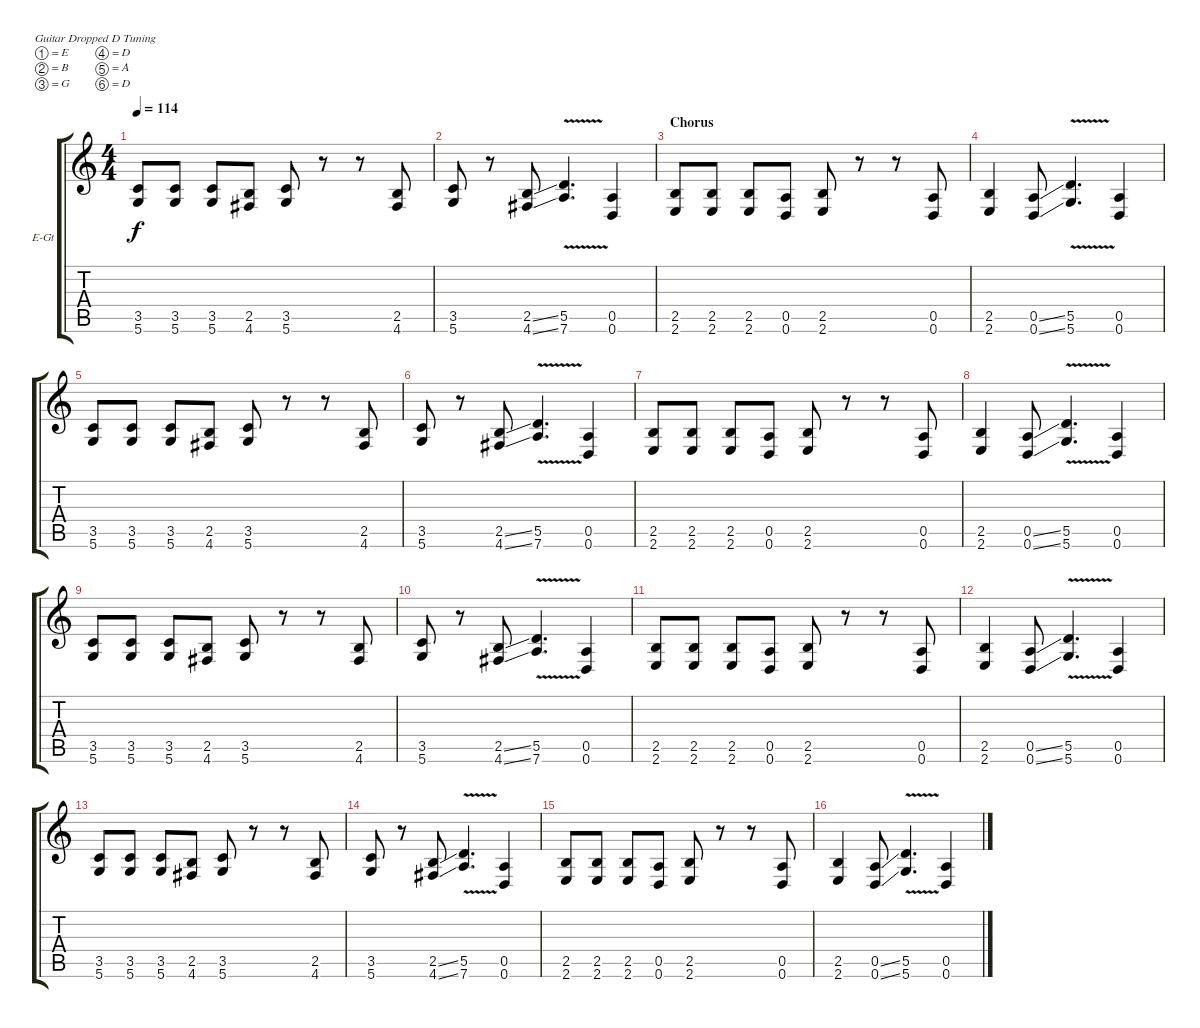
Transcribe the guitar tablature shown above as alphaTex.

\defaultSystemsLayout 4
\bracketExtendMode groupsimilarinstruments
\firstSystemTrackNameOrientation horizontal
\otherSystemsTrackNameOrientation horizontal
\track ("Electric Guitar" "E-Gt") {instrument overdrivenguitar}
\staff {score tabs}
\tuning (E4 B3 G3 D3 A2 D2)
\ts (4 4)
\tempo 114
\clef g2
\ks c
(3.5 5.6).8{dy f} (5.6 3.5).8 (5.6 3.5).8 (4.6 2.5).8 (5.6 3.5).8 r.8 r.8 (2.5 4.6).8 |
(3.5 5.6).8 r.8 (4.6{ss} 2.5{ss}).8 (5.5{v} 7.6{v}).4{d} (0.6 0.5).4 |
\section ("" "Chorus")
(2.6 2.5).8 (2.5 2.6).8 (2.5 2.6).8 (0.6 0.5).8 (2.5 2.6).8 r.8 r.8 (0.5 0.6).8 |
(2.5 2.6).4 (0.6{ss} 0.5{ss}).8 (5.5{v} 5.6{v}).4{d} (0.5 0.6).4 |
(3.5 5.6).8 (5.6 3.5).8 (5.6 3.5).8 (4.6 2.5).8 (5.6 3.5).8 r.8 r.8 (2.5 4.6).8 |
(3.5 5.6).8 r.8 (4.6{ss} 2.5{ss}).8 (5.5{v} 7.6{v}).4{d} (0.6 0.5).4 |
(2.6 2.5).8 (2.5 2.6).8 (2.5 2.6).8 (0.6 0.5).8 (2.5 2.6).8 r.8 r.8 (0.5 0.6).8 |
(2.5 2.6).4 (0.6{ss} 0.5{ss}).8 (5.5{v} 5.6{v}).4{d} (0.5 0.6).4 |
(3.5 5.6).8 (5.6 3.5).8 (5.6 3.5).8 (4.6 2.5).8 (5.6 3.5).8 r.8 r.8 (2.5 4.6).8 |
(3.5 5.6).8 r.8 (4.6{ss} 2.5{ss}).8 (5.5{v} 7.6{v}).4{d} (0.6 0.5).4 |
(2.6 2.5).8 (2.5 2.6).8 (2.5 2.6).8 (0.6 0.5).8 (2.5 2.6).8 r.8 r.8 (0.5 0.6).8 |
(2.5 2.6).4 (0.6{ss} 0.5{ss}).8 (5.5{v} 5.6{v}).4{d} (0.5 0.6).4 |
(3.5 5.6).8 (5.6 3.5).8 (5.6 3.5).8 (4.6 2.5).8 (5.6 3.5).8 r.8 r.8 (2.5 4.6).8 |
(3.5 5.6).8 r.8 (4.6{ss} 2.5{ss}).8 (5.5{v} 7.6{v}).4{d} (0.6 0.5).4 |
(2.6 2.5).8 (2.5 2.6).8 (2.5 2.6).8 (0.6 0.5).8 (2.5 2.6).8 r.8 r.8 (0.5 0.6).8 |
(2.5 2.6).4 (0.6{ss} 0.5{ss}).8 (5.5{v} 5.6{v}).4{d} (0.5 0.6).4
